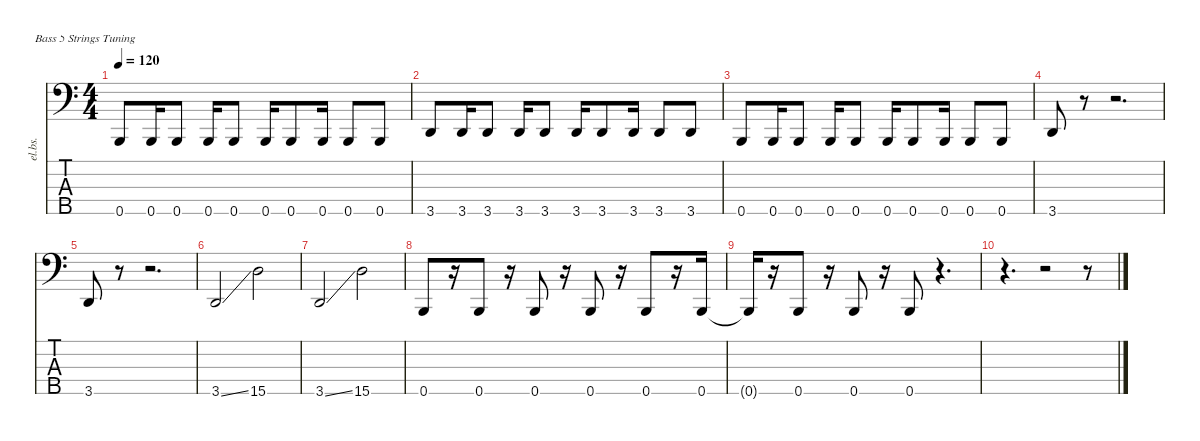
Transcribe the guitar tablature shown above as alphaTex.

\defaultSystemsLayout 4
\hideDynamics
\bracketExtendMode nobrackets
\otherSystemsTrackNameOrientation horizontal
\track ("Bass" "el.bs.") {instrument electricbasspick}
\staff {score tabs}
\tuning (G2 D2 A1 E1 B0)
\ts (4 4)
\tempo 120
\clef f4
\ks c
0.5.8{dy f} 0.5.16 0.5.8 0.5.16 0.5.8 0.5.16 0.5.8 0.5.16 0.5.8 0.5.8 |
3.5.8 3.5.16 3.5.8 3.5.16 3.5.8 3.5.16 3.5.8 3.5.16 3.5.8 3.5.8 |
0.5.8 0.5.16 0.5.8 0.5.16 0.5.8 0.5.16 0.5.8 0.5.16 0.5.8 0.5.8 |
3.5.8 r.8 r.2{d} |
3.5.8 r.8 r.2{d} |
3.5{ss}.2 15.5.2 |
3.5{ss}.2 15.5.2 |
0.5.8 r.16 0.5.8 r.16 0.5.8 r.16 0.5.8 r.16 0.5.8 r.16 0.5.16 |
0.5{t}.16 r.16 0.5.8 r.16 0.5.8 r.16 0.5.8 r.4{d} |
r.4{d} r.2 r.8
